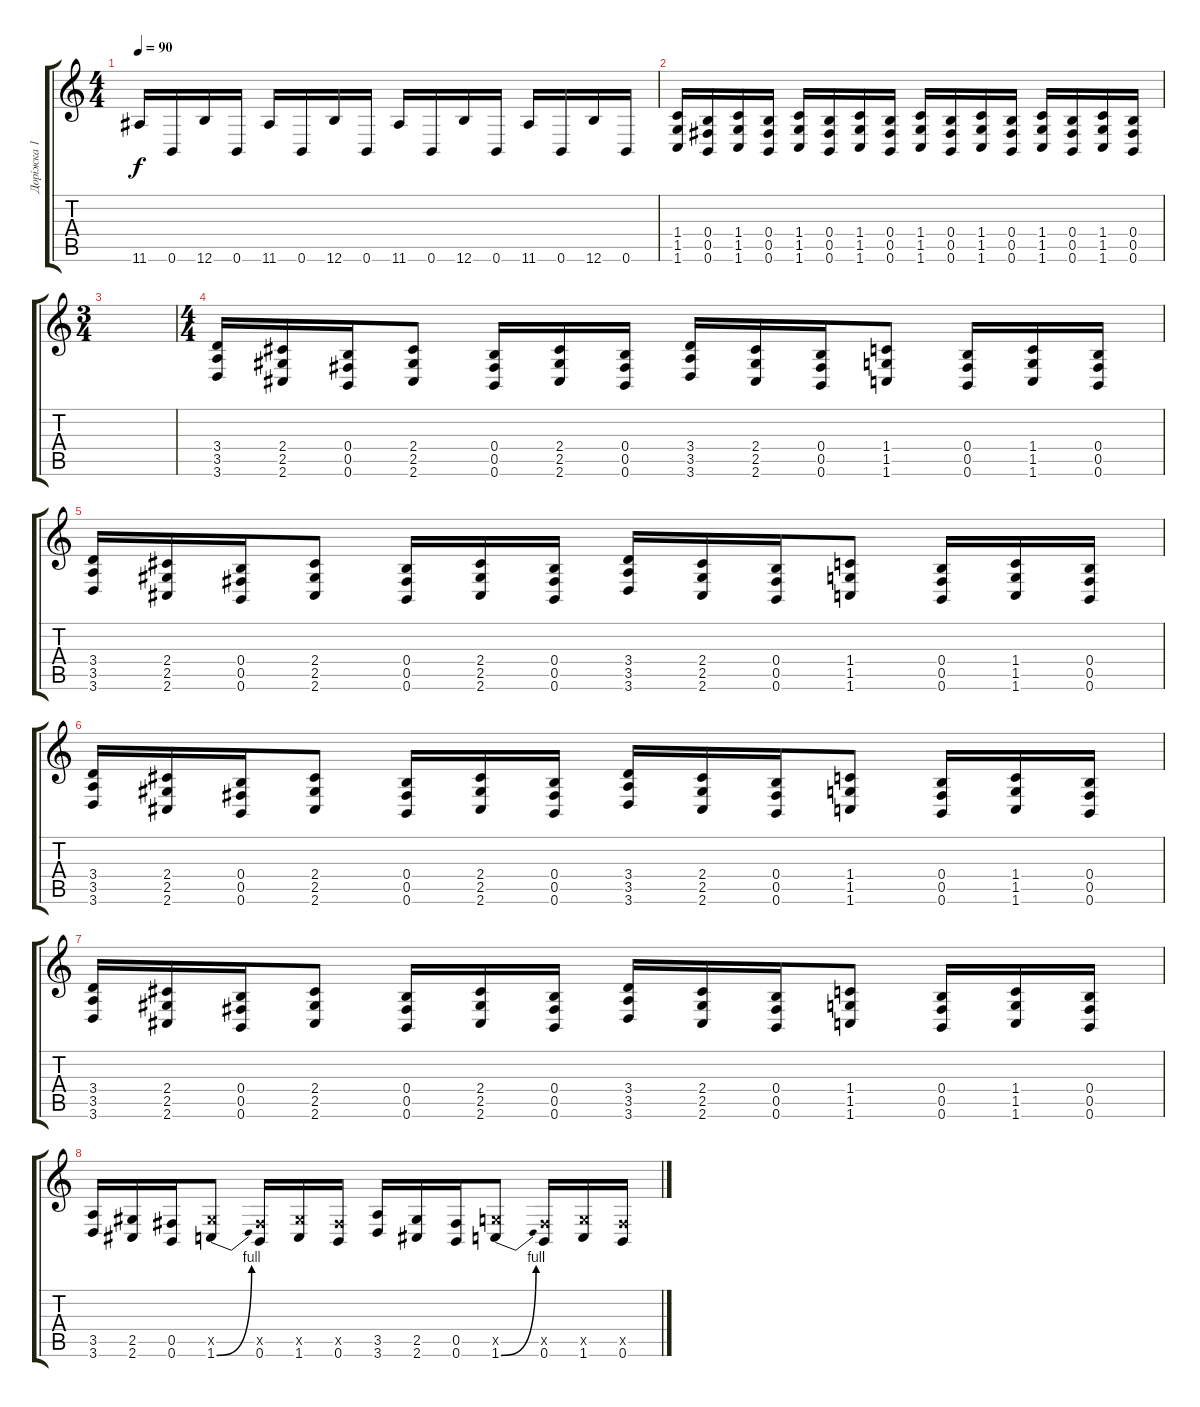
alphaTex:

\track ("Доріжка 1" "Доріжка 1") {instrument distortionguitar}
\staff {score tabs}
\tuning (Db4 Ab3 E3 B2 Gb2 B1) {hide}
\ts (4 4)
\tempo 90
\clef g2
\ks c
11.6.16{dy f} 0.6.16 12.6.16 0.6.16 11.6.16 0.6.16 12.6.16 0.6.16 11.6.16 0.6.16 12.6.16 0.6.16 11.6.16 0.6.16 12.6.16 0.6.16 |
(1.4 1.5 1.6).16 (0.4 0.5 0.6).16 (1.4 1.5 1.6).16 (0.4 0.5 0.6).16 (1.4 1.5 1.6).16 (0.4 0.5 0.6).16 (1.4 1.5 1.6).16 (0.4 0.5 0.6).16 (1.4 1.5 1.6).16 (0.4 0.5 0.6).16 (1.4 1.5 1.6).16 (0.4 0.5 0.6).16 (1.4 1.5 1.6).16 (0.4 0.5 0.6).16 (1.4 1.5 1.6).16 (0.4 0.5 0.6).16 |
\ts (3 4)
|
\ts (4 4)
(3.4 3.5 3.6).16 (2.4 2.5 2.6).16 (0.4 0.5 0.6).16 (2.4 2.5 2.6).8 (0.4 0.5 0.6).16 (2.4 2.5 2.6).16 (0.4 0.5 0.6).16 (3.4 3.5 3.6).16 (2.4 2.5 2.6).16 (0.4 0.5 0.6).16 (1.4 1.5 1.6).8 (0.4 0.5 0.6).16 (1.4 1.5 1.6).16 (0.4 0.5 0.6).16 |
(3.4 3.5 3.6).16 (2.4 2.5 2.6).16 (0.4 0.5 0.6).16 (2.4 2.5 2.6).8 (0.4 0.5 0.6).16 (2.4 2.5 2.6).16 (0.4 0.5 0.6).16 (3.4 3.5 3.6).16 (2.4 2.5 2.6).16 (0.4 0.5 0.6).16 (1.4 1.5 1.6).8 (0.4 0.5 0.6).16 (1.4 1.5 1.6).16 (0.4 0.5 0.6).16 |
(3.4 3.5 3.6).16 (2.4 2.5 2.6).16 (0.4 0.5 0.6).16 (2.4 2.5 2.6).8 (0.4 0.5 0.6).16 (2.4 2.5 2.6).16 (0.4 0.5 0.6).16 (3.4 3.5 3.6).16 (2.4 2.5 2.6).16 (0.4 0.5 0.6).16 (1.4 1.5 1.6).8 (0.4 0.5 0.6).16 (1.4 1.5 1.6).16 (0.4 0.5 0.6).16 |
(3.4 3.5 3.6).16 (2.4 2.5 2.6).16 (0.4 0.5 0.6).16 (2.4 2.5 2.6).8 (0.4 0.5 0.6).16 (2.4 2.5 2.6).16 (0.4 0.5 0.6).16 (3.4 3.5 3.6).16 (2.4 2.5 2.6).16 (0.4 0.5 0.6).16 (1.4 1.5 1.6).8 (0.4 0.5 0.6).16 (1.4 1.5 1.6).16 (0.4 0.5 0.6).16 |
(3.5 3.6).16 (2.5 2.6).16 (0.5 0.6).16 (2.5{x} 1.6{be (bend 0 0 60 4)}).8 (0.5{x} 0.6).16 (2.5{x} 1.6).16 (0.5{x} 0.6).16 (3.5 3.6).16 (2.5 2.6).16 (0.5 0.6).16 (1.5{x} 1.6{be (bend 0 0 60 4)}).8 (0.5{x} 0.6).16 (1.5{x} 1.6).16 (0.5{x} 0.6).16
